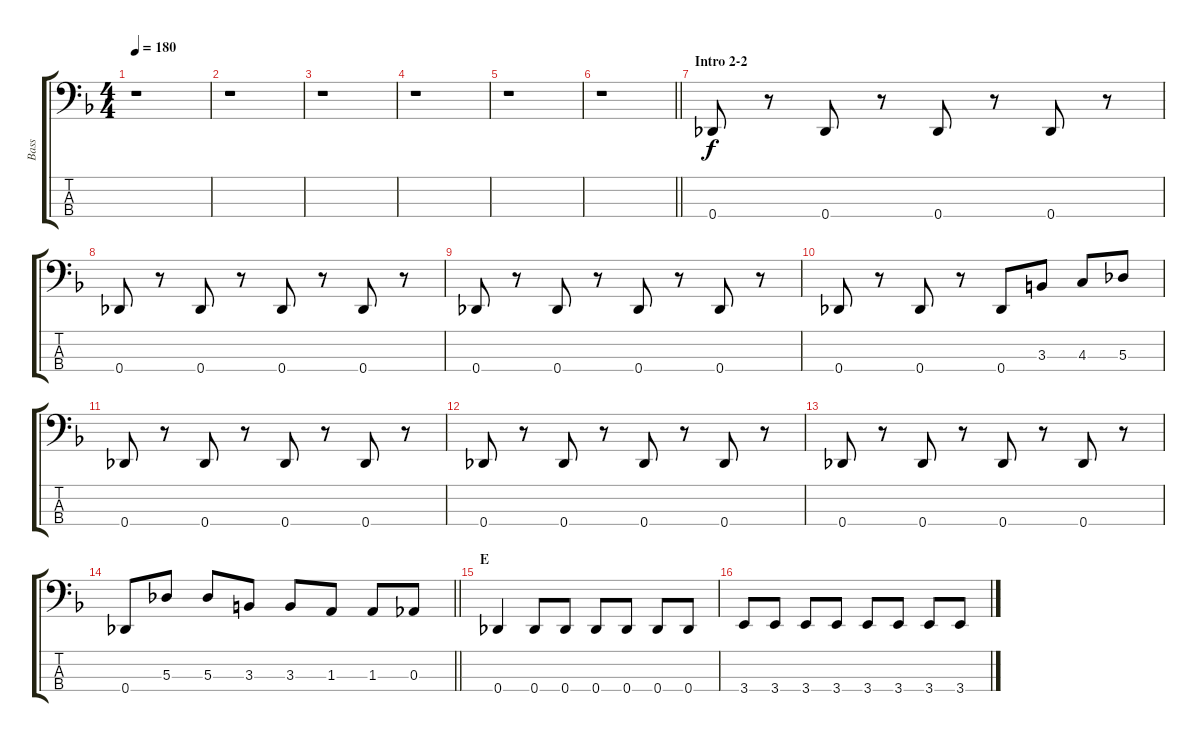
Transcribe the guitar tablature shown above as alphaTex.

\track ("Bass" "Bass") {instrument electricbasspick}
\staff {score tabs}
\tuning (Gb2 Db2 Ab1 Db1) {hide}
\ts (4 4)
\tempo 180
\clef f4
\ks f
r.1{dy f} |
r.1 |
r.1 |
r.1 |
r.1 |
\barLineRight lightlight
r.1 |
\section ("" "Intro 2-2")
0.4.8 r.8 0.4.8 r.8 0.4.8 r.8 0.4.8 r.8 |
0.4.8 r.8 0.4.8 r.8 0.4.8 r.8 0.4.8 r.8 |
0.4.8 r.8 0.4.8 r.8 0.4.8 r.8 0.4.8 r.8 |
0.4.8 r.8 0.4.8 r.8 0.4.8 3.3.8 4.3.8 5.3.8 |
0.4.8 r.8 0.4.8 r.8 0.4.8 r.8 0.4.8 r.8 |
0.4.8 r.8 0.4.8 r.8 0.4.8 r.8 0.4.8 r.8 |
0.4.8 r.8 0.4.8 r.8 0.4.8 r.8 0.4.8 r.8 |
\barLineRight lightlight
0.4.8 5.3.8 5.3.8 3.3.8 3.3.8 1.3.8 1.3.8 0.3.8 |
\section ("" "E")
0.4.4 0.4.8 0.4.8 0.4.8 0.4.8 0.4.8 0.4.8 |
3.4.8 3.4.8 3.4.8 3.4.8 3.4.8 3.4.8 3.4.8 3.4.8
